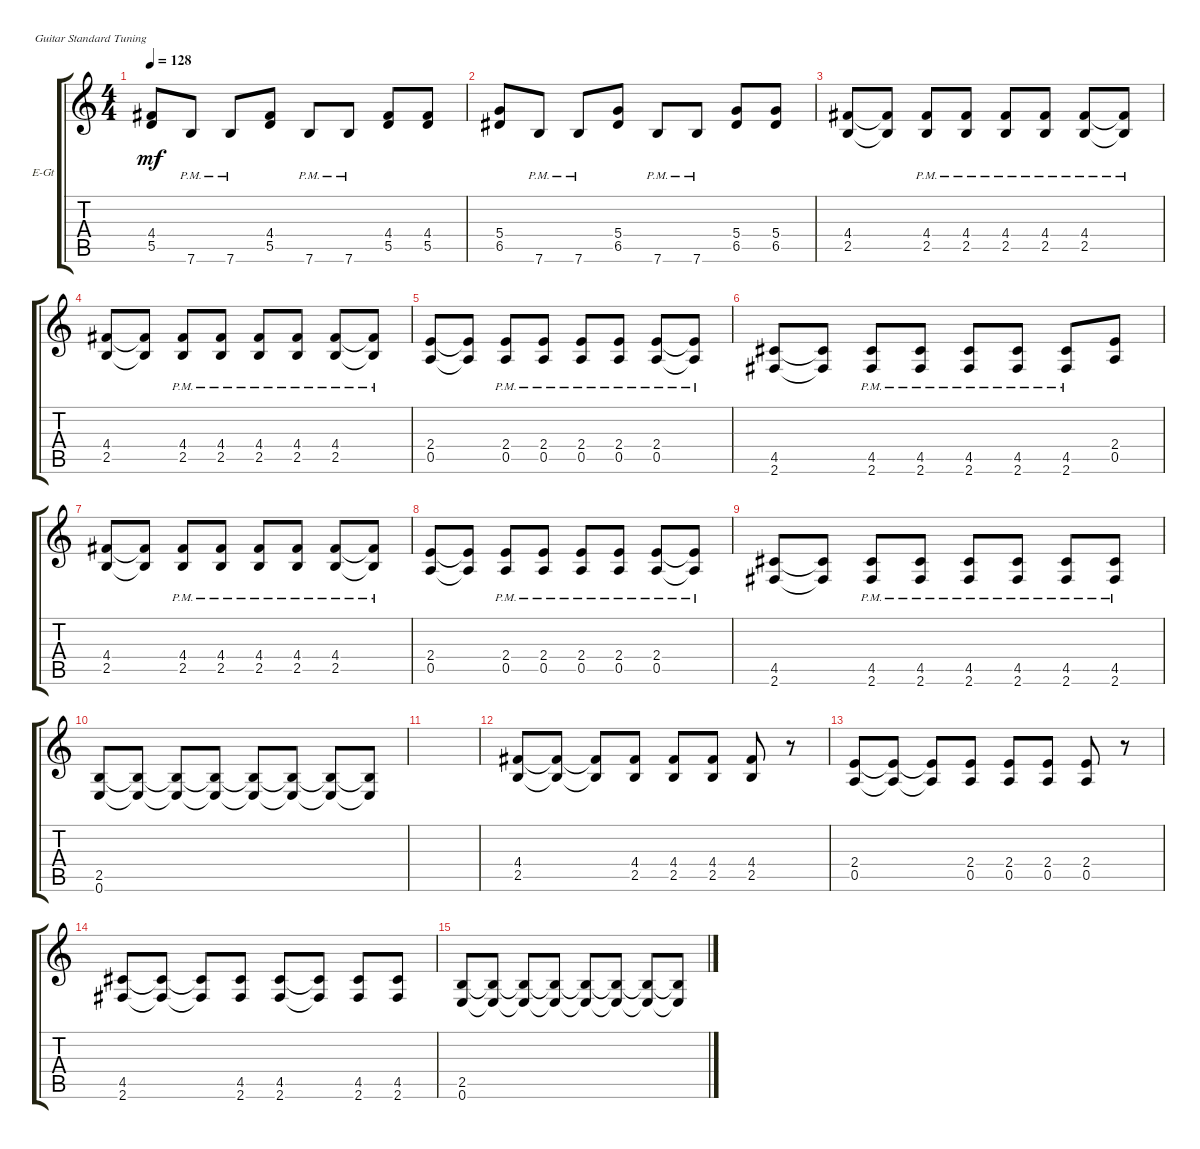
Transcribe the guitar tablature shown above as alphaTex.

\defaultSystemsLayout 4
\bracketExtendMode groupsimilarinstruments
\firstSystemTrackNameOrientation horizontal
\otherSystemsTrackNameOrientation horizontal
\track ("Electric Guitar" "E-Gt") {instrument distortionguitar}
\staff {score tabs}
\tuning (E4 B3 G3 D3 A2 E2)
\ts (4 4)
\tempo 128
\clef g2
\ks c
(5.5 4.4).8{dy mf} 7.6{pm}.8 7.6{pm}.8 (5.5 4.4).8 7.6{pm}.8 7.6{pm}.8 (5.5 4.4).8 (5.5 4.4).8 |
(6.5 5.4).8 7.6{pm}.8 7.6{pm}.8 (6.5 5.4).8 7.6{pm}.8 7.6{pm}.8 (6.5 5.4).8 (6.5 5.4).8 |
(2.5 4.4).8 (2.5{t} 4.4{t}).8 (2.5{pm} 4.4{pm}).8 (2.5{pm} 4.4{pm}).8 (2.5{pm} 4.4{pm}).8 (2.5{pm} 4.4{pm}).8 (2.5{pm} 4.4{pm}).8 (2.5{pm t} 4.4{pm t}).8 |
(2.5 4.4).8 (2.5{t} 4.4{t}).8 (2.5{pm} 4.4{pm}).8 (2.5{pm} 4.4{pm}).8 (2.5{pm} 4.4{pm}).8 (2.5{pm} 4.4{pm}).8 (2.5{pm} 4.4{pm}).8 (2.5{pm t} 4.4{pm t}).8 |
(0.5 2.4).8 (0.5{t} 2.4{t}).8 (0.5{pm} 2.4{pm}).8 (0.5{pm} 2.4{pm}).8 (0.5{pm} 2.4{pm}).8 (0.5{pm} 2.4{pm}).8 (0.5{pm} 2.4{pm}).8 (2.4{pm t} 0.5{pm t}).8 |
(2.6 4.5).8 (2.6{t} 4.5{t}).8 (2.6{pm} 4.5{pm}).8 (2.6{pm} 4.5{pm}).8 (2.6{pm} 4.5{pm}).8 (2.6{pm} 4.5{pm}).8 (2.6{pm} 4.5{pm}).8 (0.5 2.4).8 |
(2.5 4.4).8 (2.5{t} 4.4{t}).8 (2.5{pm} 4.4{pm}).8 (2.5{pm} 4.4{pm}).8 (2.5{pm} 4.4{pm}).8 (2.5{pm} 4.4{pm}).8 (2.5{pm} 4.4{pm}).8 (2.5{pm t} 4.4{pm t}).8 |
(0.5 2.4).8 (0.5{t} 2.4{t}).8 (0.5{pm} 2.4{pm}).8 (0.5{pm} 2.4{pm}).8 (0.5{pm} 2.4{pm}).8 (0.5{pm} 2.4{pm}).8 (0.5{pm} 2.4{pm}).8 (2.4{pm t} 0.5{pm t}).8 |
(2.6 4.5).8 (2.6{t} 4.5{t}).8 (2.6{pm} 4.5{pm}).8 (2.6{pm} 4.5{pm}).8 (2.6{pm} 4.5{pm}).8 (2.6{pm} 4.5{pm}).8 (2.6{pm} 4.5{pm}).8 (4.5{pm} 2.6{pm}).8 |
(0.6 2.5).8 (0.6{t} 2.5{t}).8 (0.6{t} 2.5{t}).8 (0.6{t} 2.5{t}).8 (0.6{t} 2.5{t}).8 (0.6{t} 2.5{t}).8 (0.6{t} 2.5{t}).8 (0.6{t} 2.5{t}).8 |
|
(2.5 4.4).8 (2.5{t} 4.4{t}).8 (2.5{t} 4.4{t}).8 (2.5 4.4).8 (2.5 4.4).8 (2.5 4.4).8 (2.5 4.4).8 r.8 |
(0.5 2.4).8 (0.5{t} 2.4{t}).8 (0.5{t} 2.4{t}).8 (0.5 2.4).8 (0.5 2.4).8 (0.5 2.4).8 (0.5 2.4).8 r.8 |
(2.6 4.5).8 (2.6{t} 4.5{t}).8 (2.6{t} 4.5{t}).8 (2.6 4.5).8 (2.6 4.5).8 (2.6{t} 4.5{t}).8 (2.6 4.5).8 (2.6 4.5).8 |
(0.6 2.5).8 (2.5{t} 0.6{t}).8 (2.5{t} 0.6{t}).8 (2.5{t} 0.6{t}).8 (2.5{t} 0.6{t}).8 (2.5{t} 0.6{t}).8 (2.5{t} 0.6{t}).8 (2.5{t} 0.6{t}).8
